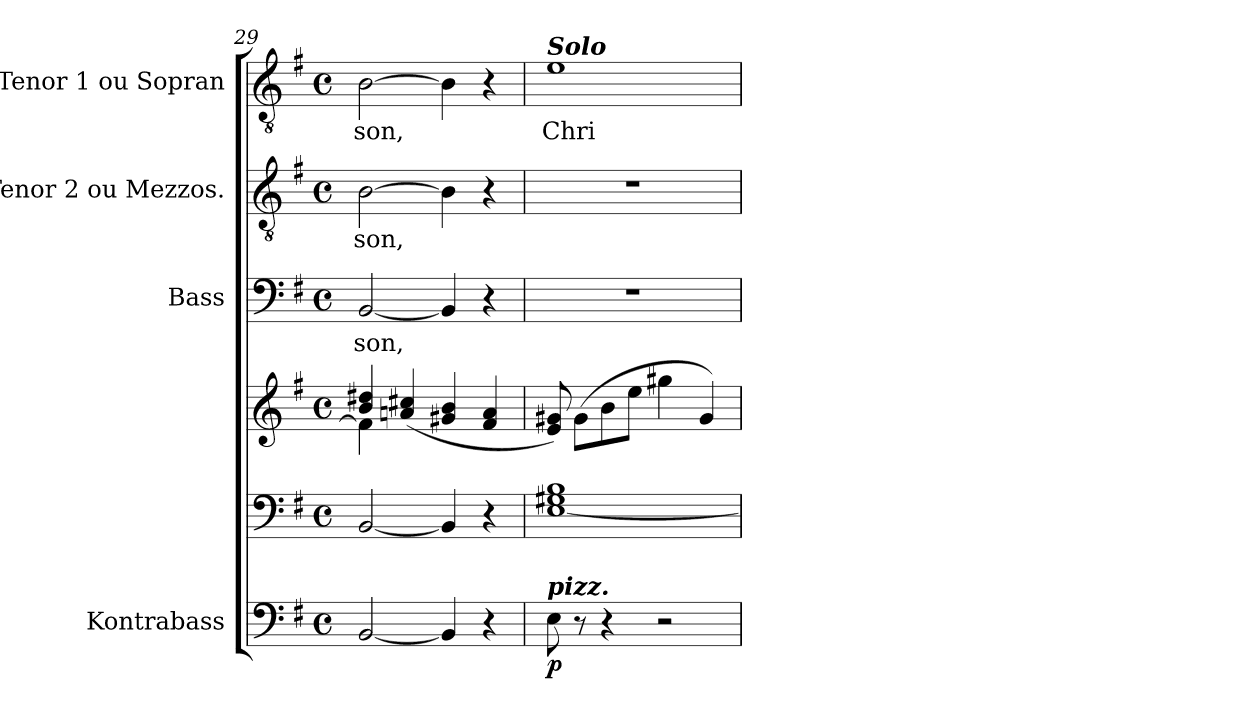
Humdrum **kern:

**kern	**dynam	**kern	**kern	**dynam	**kern	**text	**kern	**text	**kern	**text
*part5	*part5	*part4	*part4	*part4	*part3	*part3	*part2	*part2	*part1	*part1
*staff6	*staff6	*staff5	*staff4	*staff4/5	*staff3	*staff3	*staff2	*staff2	*staff1	*staff1
*I"Kontrabass	*	*	*	*	*I"Bass	*	*I"Tenor 2 ou Mezzos.	*	*I"Tenor 1 ou Sopran	*
*I'Kb.	*	*	*	*	*	*	*	*	*	*
*clefF4	*	*clefF4	*clefG2	*	*clefF4	*	*clefGv2	*	*clefGv2	*
*ITrd7c12	*	*	*	*	*	*	*	*	*	*
*k[f#]	*	*k[f#]	*k[f#]	*	*k[f#]	*	*k[f#]	*	*k[f#]	*
*G:	*	*G:	*G:	*	*G:	*	*G:	*	*G:	*
*M4/4	*	*M4/4	*M4/4	*	*M4/4	*	*M4/4	*	*M4/4	*
*met(c)	*	*met(c)	*met(c)	*	*met(c)	*	*met(c)	*	*met(c)	*
=29	=29	=29	=29	=29	=29	=29	=29	=29	=29	=29
*	*	*	*^	*	*	*	*	*	*	*
!	!	!	!	!	!	!	!LO:LY:b	!	!LO:LY:b	!	!LO:LY:b
[2BBB/	.	[2BB/	4b/ 4dd#X/	4f#\]	.	[2BB/	-son,	[2B\	-son,	[2B\	-son,
.	.	.	(<4an/ 4cc#X/	2.ryy	] ]	.	.	.	.	.	.
4BBB/]	.	4BB/]	4g#X/ 4b/	.	.	4BB/]	.	4B\]	.	4B\]	.
4r	.	4r	4f#/ 4a/	.	.	4r	.	4r	.	4r	.
*	*	*	*v	*v	*	*	*	*	*	*	*
!!LO:LB:g=z
=30	=30	=30	=30	=30	=30	=30	=30	=30	=30	=30
!	!	!	!	!	!	!	!	!	!LO:TX:a:Bi:t=Solo	!
!LO:TX:a:Bi:t=pizz.	!	!	!	!	!	!	!	!	!	!
!	!LO:DY:b	!	!	!	!	!	!	!	!	!LO:LY:b
8EE\	p	[<1E 1G#X 1B	8e/ 8g#X/)	.	1r	.	1r	.	1e	Chri-
8r	.	.	(>8g#\L	.	.	.	.	.	.	.
4r	.	.	8b\	.	.	.	.	.	.	.
.	.	.	8ee\J	.	.	.	.	.	.	.
2r	.	.	4gg#X\	.	.	.	.	.	.	.
.	.	.	4g#/)	.	.	.	.	.	.	.
=	=	=	=	=	=	=	=	=	=	=
*-	*-	*-	*-	*-	*-	*-	*-	*-	*-	*-
